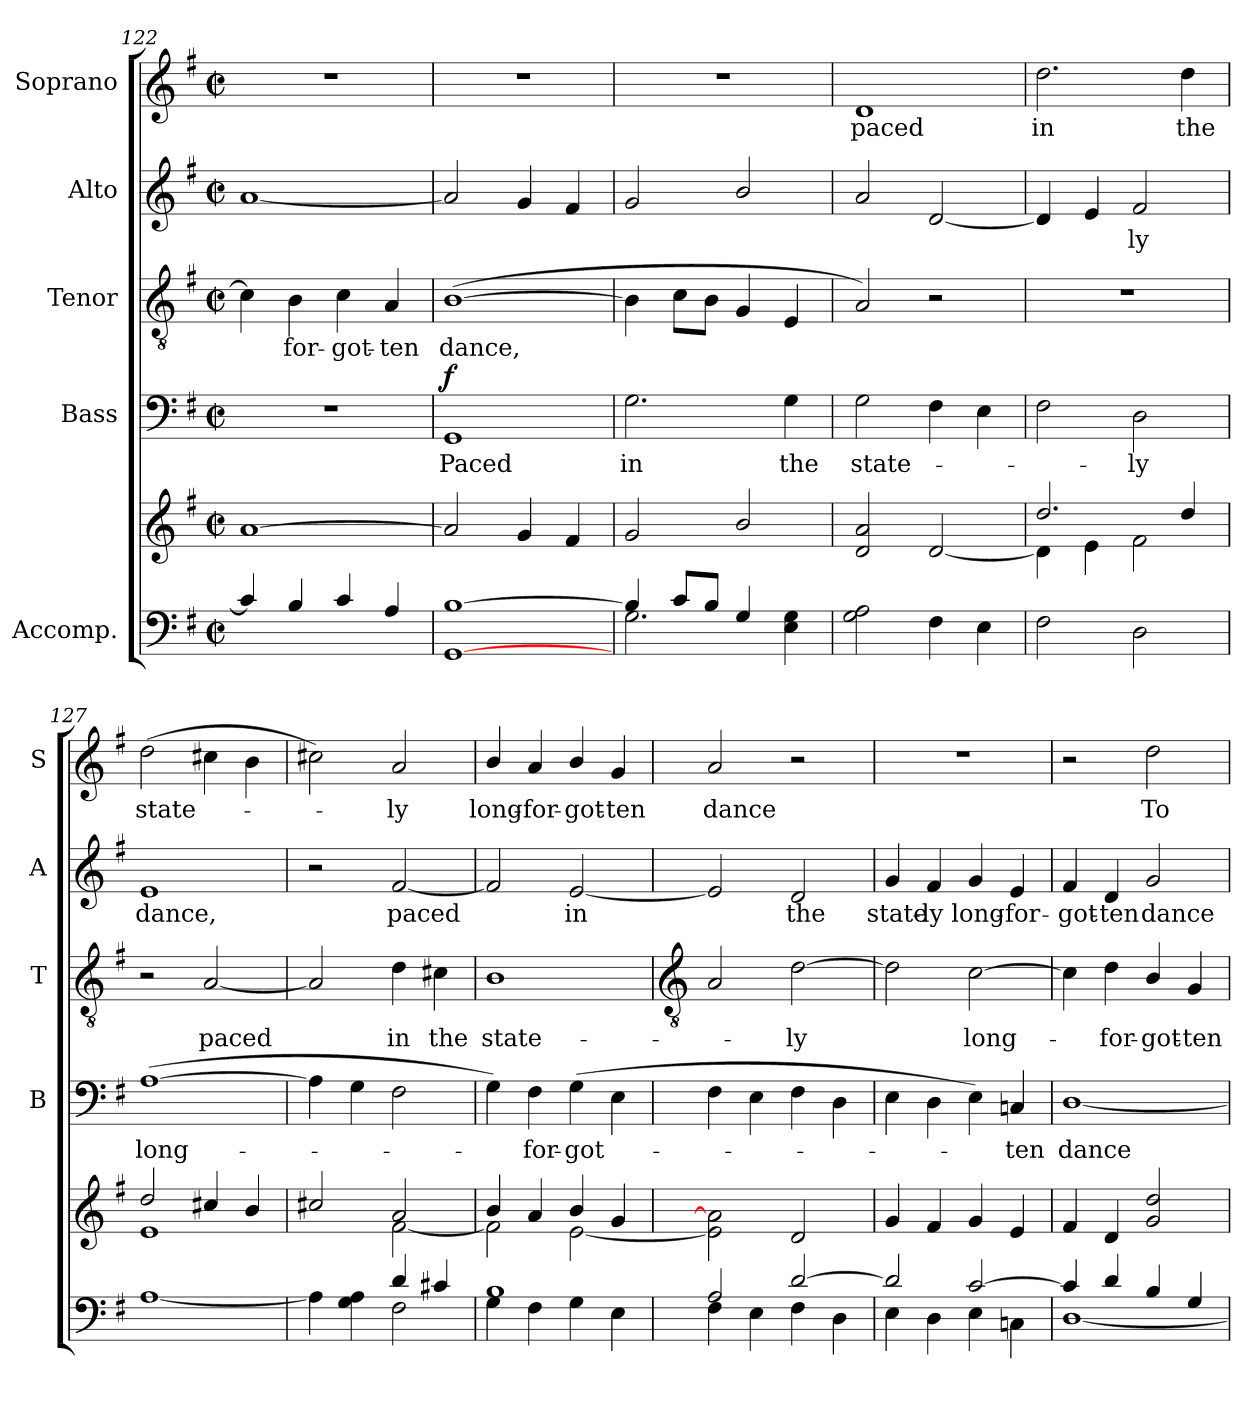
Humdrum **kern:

**kern	**kern	**kern	**text	**dynam	**kern	**text	**kern	**text	**kern	**text
*part5	*part5	*part4	*part4	*part4	*part3	*part3	*part2	*part2	*part1	*part1
*staff6	*staff5	*staff4	*staff4	*staff4	*staff3	*staff3	*staff2	*staff2	*staff1	*staff1
*I"Accomp.	*	*I"Bass	*	*	*I"Tenor	*	*I"Alto	*	*I"Soprano	*
*	*	*I'B	*	*	*I'T	*	*I'A	*	*I'S	*
!!LO:LB:g=z
*clefF4	*clefG2	*clefF4	*	*	*clefGv2	*	*clefG2	*	*clefG2	*
*k[f#]	*k[f#]	*k[f#]	*	*	*k[f#]	*	*k[f#]	*	*k[f#]	*
*G:	*G:	*G:	*	*	*G:	*	*G:	*	*G:	*
*M2/2	*M2/2	*M2/2	*	*	*M2/2	*	*M2/2	*	*M2/2	*
*met(c|)	*met(c|)	*met(c|)	*	*	*met(c|)	*	*met(c|)	*	*met(c|)	*
=122	=122	=122	=122	=122	=122	=122	=122	=122	=122	=122
*^	*^	*	*	*	*	*	*	*	*	*
4c]	1ryy	[1a/	1ryy	1r	.	.	4c]	.	[1a	.	1r	.
!	!	!	!	!	!	!	!	!LO:LY:b	!	!	!	!
4B	.	.	.	.	.	.	4B	for-	.	.	.	.
!	!	!	!	!	!	!	!	!LO:LY:b	!	!	!	!
4c	.	.	.	.	.	.	4c	-got-	.	.	.	.
!	!	!	!	!	!	!	!	!LO:LY:b	!	!	!	!
4A	.	.	.	.	.	.	4A	-ten	.	.	.	.
=123	=123	=123	=123	=123	=123	=123	=123	=123	=123	=123	=123	=123
!	!	!	!	!	!LO:LY:b	!LO:DY:b	!	!LO:LY:b	!	!	!	!
[1GG [1B	1ryy	2a/]	1ryy	1GG	Paced	f	(>[1B	dance,	2a]	.	1r	.
.	.	4g/	.	.	.	.	.	.	4g	.	.	.
.	.	4f#/	.	.	.	.	.	.	4f#	.	.	.
=124	=124	=124	=124	=124	=124	=124	=124	=124	=124	=124	=124	=124
!	!	!	!	!	!LO:LY:b	!	!	!	!	!	!	!
4B/]	2.G\	1ryy	2g/	2.G	in	.	4B]	.	2g	.	1r	.
8c/L	.	.	.	.	.	.	8cL	.	.	.	.	.
8B/J	.	.	.	.	.	.	8BJ	.	.	.	.	.
4G/	.	.	2b/	.	.	.	4G	.	2b/	.	.	.
!	!	!	!	!	!LO:LY:b	!	!	!	!	!	!	!
4ryy	4E\ 4G\	.	.	4G	the	.	4E	.	.	.	.	.
=125	=125	=125	=125	=125	=125	=125	=125	=125	=125	=125	=125	=125
!	!	!	!	!	!LO:LY:b	!	!	!	!	!	!	!LO:LY:b
1ryy	2G\ 2A\	1ryy	2d/ 2a/	2G	state-	.	2A)	.	2a	.	1d	paced
.	4F#\	.	[2d/	4F#	.	.	2r	.	[2d	.	.	.
.	4E\	.	.	4E	.	.	.	.	.	.	.	.
=126	=126	=126	=126	=126	=126	=126	=126	=126	=126	=126	=126	=126
!	!	!	!	!	!	!	!	!	!	!	!	!LO:LY:b
1ryy	2F#\	2.dd/	4d\]	2F#	.	.	1r	.	4d]	.	2.dd	in
.	.	.	4e\	.	.	.	.	.	4e	.	.	.
!	!	!	!	!	!LO:LY:b	!	!	!	!	!LO:LY:b	!	!
.	2D\	.	2f#\	2D	ly	.	.	.	2f#	ly	.	.
!	!	!	!	!	!	!	!	!	!	!	!	!LO:LY:b
.	.	4dd/	.	.	.	.	.	.	.	.	4dd	the
=127	=127	=127	=127	=127	=127	=127	=127	=127	=127	=127	=127	=127
!	!	!	!	!	!LO:LY:b	!	!	!	!	!LO:LY:b	!	!LO:LY:b
1ryy	[1A\	2dd/	1e\	(>[1A	long-	.	2r	.	1e	dance,	(>2dd	state-
!	!	!	!	!	!	!	!	!LO:LY:b	!	!	!	!
.	.	4cc#X/	.	.	.	.	[2A	paced	.	.	4cc#X	.
.	.	4b/	.	.	.	.	.	.	.	.	4b	.
=128	=128	=128	=128	=128	=128	=128	=128	=128	=128	=128	=128	=128
2ryy	4A\]	2cc#X/	2ryy	4A]	.	.	2A]	.	2r	.	2cc#X)	.
.	4G\ 4A\	.	.	4G	.	.	.	.	.	.	.	.
!	!	!	!	!	!	!	!	!LO:LY:b	!	!LO:LY:b	!	!LO:LY:b
4d/	2F#\	2a/	[2f#\	2F#	.	.	4d	in	[2f#	paced	2a	ly
!	!	!	!	!	!	!	!	!LO:LY:b	!	!	!	!
4c#X/	.	.	.	.	.	.	4c#X	the	.	.	.	.
=129	=129	=129	=129	=129	=129	=129	=129	=129	=129	=129	=129	=129
!	!	!	!	!	!	!	!	!LO:LY:b	!	!	!	!LO:LY:b
1B	4G\	4b/	2f#\]	4G)	.	.	1B	state-	2f#]	.	4b/	long-
!	!	!	!	!	!LO:LY:b	!	!	!	!	!	!	!LO:LY:b
.	4F#\	4a/	.	4F#	for-	.	.	.	.	.	4a	-for-
!	!	!	!	!	!LO:LY:b	!	!	!	!	!LO:LY:b	!	!LO:LY:b
.	4G\	4b/	[2e\	(>4G	-got-	.	.	.	[2e	in	4b/	-got-
!	!	!	!	!	!	!	!	!	!	!	!	!LO:LY:b
.	4E\	4g/	.	4E	.	.	.	.	.	.	4g	-ten
!!LO:LB:g=z
=130	=130	=130	=130	=130	=130	=130	=130	=130	=130	=130	=130	=130
*	*	*	*	*	*	*	*clefGv2	*	*	*	*	*
!	!	!	!	!	!	!	!	!	!	!	!	!LO:LY:b
2A/	4F#\	1ryy	2e\] 2a\]	4F#	.	.	2A	.	2e]	.	2a	dance
.	4E\	.	.	4E	.	.	.	.	.	.	.	.
!	!	!	!	!	!	!	!	!LO:LY:b	!	!LO:LY:b	!	!
[2d/	4F#\	.	2d/	4F#	.	.	[2d	ly	2d	the	2r	.
.	4D\	.	.	4D	.	.	.	.	.	.	.	.
=131	=131	=131	=131	=131	=131	=131	=131	=131	=131	=131	=131	=131
!	!	!	!	!	!	!	!	!	!	!LO:LY:b	!	!
2d/]	4E\	1ryy	4g/	4E	.	.	2d]	.	4g	state-	1r	.
!	!	!	!	!	!	!	!	!	!	!LO:LY:b	!	!
.	4D\	.	4f#/	4D	.	.	.	.	4f#	-ly	.	.
!	!	!	!	!	!	!	!	!LO:LY:b	!	!LO:LY:b	!	!
[2c/	4E\	.	4g/	4E)	.	.	[2c	long-	4g	long-	.	.
!	!	!	!	!	!LO:LY:b	!	!	!	!	!LO:LY:b	!	!
.	4Cn\	.	4e/	4Cn	ten	.	.	.	4e	-for-	.	.
=132	=132	=132	=132	=132	=132	=132	=132	=132	=132	=132	=132	=132
!	!	!	!	!	!LO:LY:b	!	!	!	!	!LO:LY:b	!	!
4c/]	[1D\	2ryy	4f#/	[1D/	dance	.	4c]	.	4f#	-got-	2r	.
!	!	!	!	!	!	!	!	!LO:LY:b	!	!LO:LY:b	!	!
4d/	.	.	4d/	.	.	.	4d	for-	4d	-ten	.	.
!	!	!	!	!	!	!	!	!LO:LY:b	!	!LO:LY:b	!	!LO:LY:b
4B/	.	2g/ 2dd/	2ryy	.	.	.	4B/	-got-	2g	dance	2dd	To
!	!	!	!	!	!	!	!	!LO:LY:b	!	!	!	!
4G/	.	.	.	.	.	.	4G	-ten	.	.	.	.
*v	*v	*	*	*	*	*	*	*	*	*	*	*
*	*v	*v	*	*	*	*	*	*	*	*	*
=	=	=	=	=	=	=	=	=	=	=
*-	*-	*-	*-	*-	*-	*-	*-	*-	*-	*-
